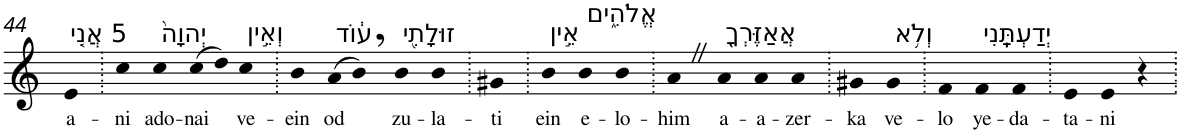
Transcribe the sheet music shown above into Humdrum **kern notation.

**kern	**text
*part1	*part1
*staff1	*staff1
*I"Piano	*
*I'Pno	*
!!LO:PB:g=z
*clefG2	*
*k[]	*
=44	=44
!LO:TX:a:t=5 אֲנִ֤י	!
!	!LO:LY:b
4e	a-
=45.	=45.
!	!LO:LY:b
4cc	-ni
!LO:TX:a:t=יְהוָה֙	!
!	!LO:LY:b
4cc	ado-
!	!LO:LY:b
(8cc	-nai
8dd)	.
!LO:TX:a:t=וְאֵ֣ין	!
!	!LO:LY:b
4cc	ve-
=46.	=46.
!	!LO:LY:b
4b	-ein
!LO:TX:a:t=ע֔וֹד	!
!	!LO:LY:b
(8a	od
8b,)	.
!LO:TX:a:t=זוּלָתִ֖י	!
!	!LO:LY:b
4b	zu-
!	!LO:LY:b
4b	-la-
=47.	=47.
!	!LO:LY:b
4g#X	-ti
=48.	=48.
!LO:TX:a:t=אֵ֣ין	!
!	!LO:LY:b
4b	ein
!LO:TX:a:t=אֱלֹהִ֑ים	!
!	!LO:LY:b
4b	e-
!	!LO:LY:b
4b	-lo-
=49.	=49.
!	!LO:LY:b
4aZ	-him
!LO:TX:a:t=אֲאַזֶּרְךָ֖	!
!	!LO:LY:b
4a	a-
!	!LO:LY:b
4a	-a-
!	!LO:LY:b
4a	-zer-
=50.	=50.
!	!LO:LY:b
4g#X	-ka
!LO:TX:a:t=וְלֹ֥א	!
!	!LO:LY:b
4g#	ve-
=51.	=51.
!	!LO:LY:b
4f	-lo
!LO:TX:a:t=יְדַעְתָּֽנִי	!
!	!LO:LY:b
4f	ye-
!	!LO:LY:b
4f	-da-
=52.	=52.
!	!LO:LY:b
4e	-ta-
!	!LO:LY:b
4e	-ni
4r	.
=.	=.
*-	*-
